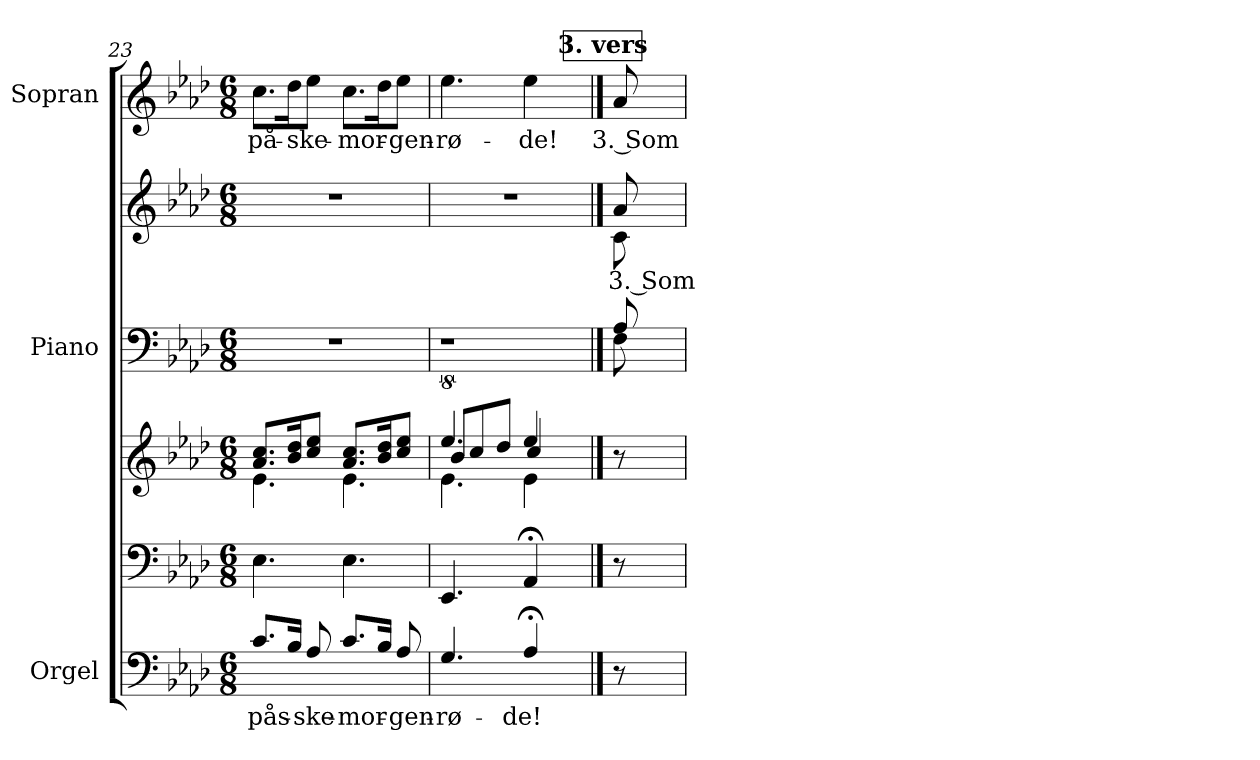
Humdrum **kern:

**kern	**text	**kern	**kern	**kern	**kern	**text	**kern	**text
*part3	*part3	*part3	*part3	*part2	*part2	*part2	*part1	*part1
*staff6	*staff6	*staff5	*staff4	*staff3	*staff2	*staff2	*staff1	*staff1
*I"Orgel	*	*	*	*I"Piano	*	*	*I"Sopran	*
*	*	*	*	*I'Pno	*	*	*I'S.	*
*clefF4	*	*clefF4	*clefG2	*clefF4	*clefG2	*	*clefG2	*
*k[b-e-a-d-]	*	*k[b-e-a-d-]	*k[b-e-a-d-]	*k[b-e-a-d-]	*k[b-e-a-d-]	*	*k[b-e-a-d-]	*
*M6/8	*	*M6/8	*M6/8	*M6/8	*M6/8	*	*M6/8	*
=23	=23	=23	=23	=23	=23	=23	=23	=23
!	!LO:LY:b	!	!	!	!	!	!	!LO:LY:b
*	*	*	*^	*	*	*	*	*
8.c/L	pås-	4.E-\	8.a-/ 8.cc/L	4.e-\	2.r	2.r	.	8.cc\L	på-
16B-/Jk	.	.	16b-/ 16dd-/K	.	.	.	.	16dd-\K	.
!	!LO:LY:b	!	!	!	!	!	!	!	!LO:LY:b
8A-/	-ske-	.	8cc/ 8ee-/J	.	.	.	.	8ee-\J	-ske-
!	!LO:LY:b	!	!	!	!	!	!	!	!LO:LY:b
8.c/L	-mor-	4.E-\	8.a-/ 8.cc/L	4.e-\	.	.	.	8.cc\L	-mor-
16B-/Jk	.	.	16b-/ 16dd-/K	.	.	.	.	16dd-\K	.
!	!LO:LY:b	!	!	!	!	!	!	!	!LO:LY:b
8A-/	-gen-	.	8cc/ 8ee-/J	.	.	.	.	8ee-\J	-gen-
*	*	*	*v	*v	*	*	*	*	*
=24	=24	=24	=24	=24	=24	=24	=24	=24
!	!LO:LY:b	!	!	!	!	!	!	!LO:LY:b
*	*	*	*^	*	*	*	*	*
*	*	*	*	*^	*	*	*	*	*
4.G/	-rø-	4.EE-/	4.ee-/	4.e-\	8b-/L	8%5r	2.r	.	4.ee-\	-rø-
.	.	.	.	.	8cc/	.	.	.	.	.
.	.	.	.	.	8dd-/J	.	.	.	.	.
!	!LO:LY:b	!	!	!	!	!	!	!	!	!LO:LY:b
4A-;</	-de!	4AA-;</	4ee-/	4e-\	4cc/	.	.	.	4ee-\	-de!
8ryy	.	8ryy	8ryy	8ryy	8ryy	8ryy	.	.	8ryy	.
!!LO:PB:g=z
!!LO:REH:place=s1:a:B:cj:fs=14:t=3. vers
==24X2	==24X2	==24X2	==24X2	==24X2	==24X2	==24X2	==24X2	==24X2	==24X2	==24X2
*	*	*	*	*	*	*^	*	*	*	*
!	!	!	!	!	!	!	!	!	!LO:LY:b	!	!LO:LY:b
*	*	*	*v	*v	*v	*	*	*^	*	*	*
8r	.	8r	8r	8A-/	8F\	8a-/	8c\	3. Som	8a-/	3. Som
*	*	*	*	*v	*v	*	*	*	*	*
*	*	*	*	*	*v	*v	*	*	*
=	=	=	=	=	=	=	=	=
*-	*-	*-	*-	*-	*-	*-	*-	*-
